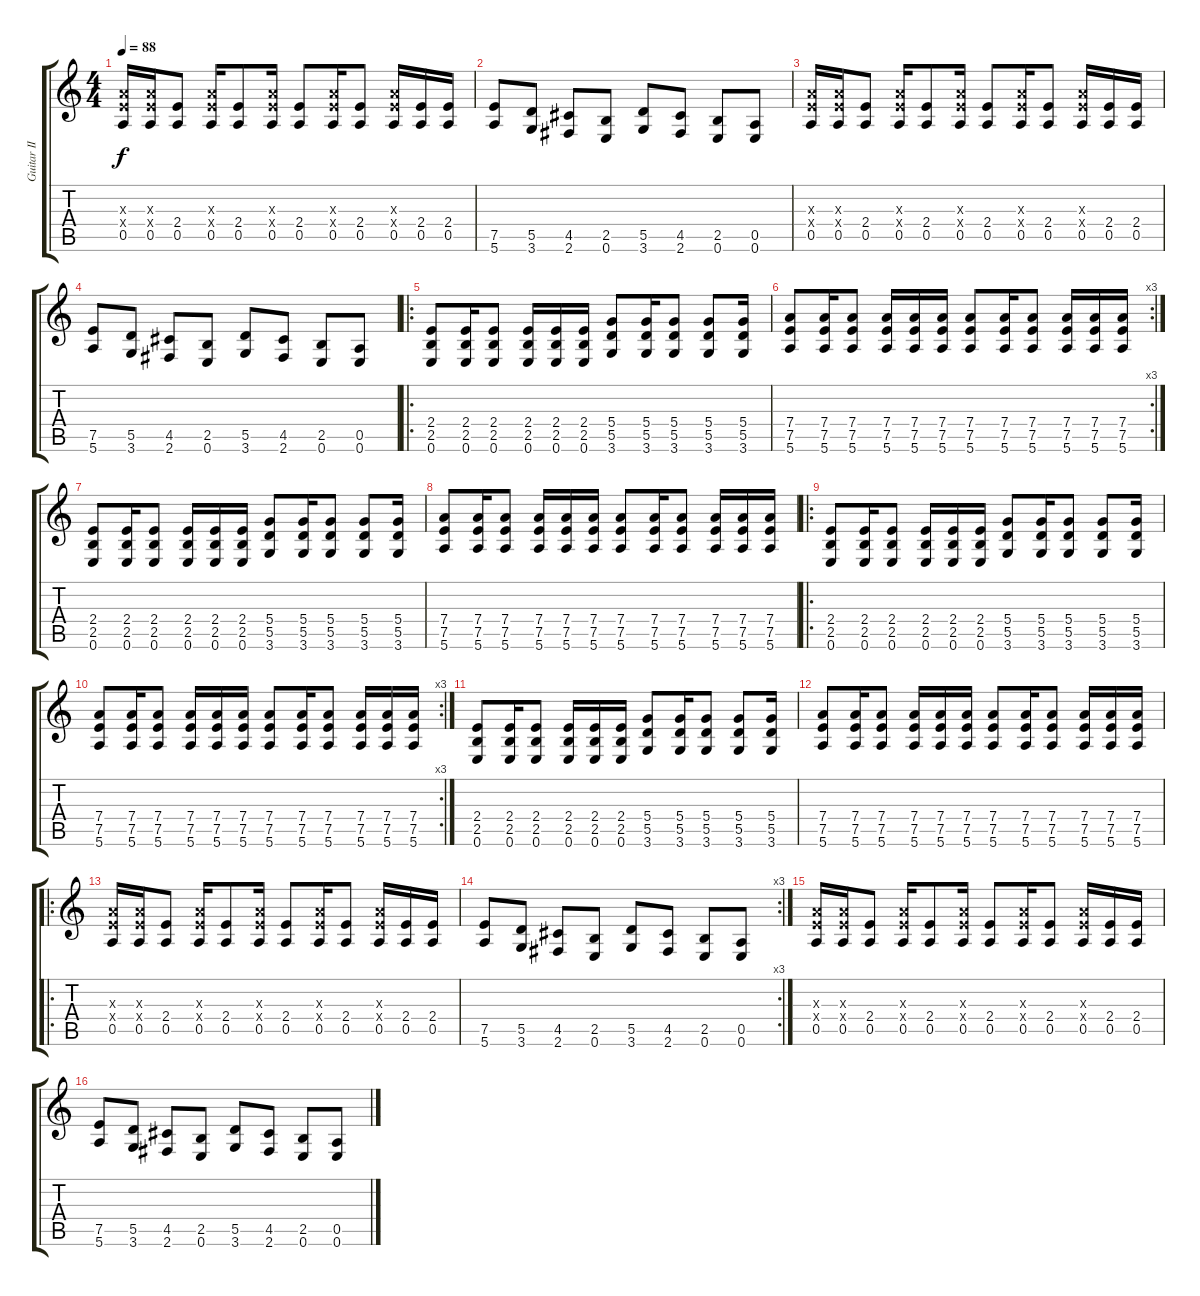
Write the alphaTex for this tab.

\track ("Guitar II" "Guitar II") {instrument distortionguitar}
\staff {score tabs}
\tuning (E4 B3 G3 D3 A2 E2) {hide}
\ts (4 4)
\tempo 88
\clef g2
\ks c
(2.3{x} 2.4{x} 0.5).16{dy f} (2.3{x} 2.4{x} 0.5).16 (2.4 0.5).8 (2.3{x} 2.4{x} 0.5).16 (2.4 0.5).8 (2.3{x} 2.4{x} 0.5).16 (2.4 0.5).8 (2.3{x} 2.4{x} 0.5).16 (2.4 0.5).8 (2.3{x} 2.4{x} 0.5).16 (2.4 0.5).16 (2.4 0.5).16 |
(7.5 5.6).8 (5.5 3.6).8 (4.5 2.6).8 (2.5 0.6).8 (5.5 3.6).8 (4.5 2.6).8 (2.5 0.6).8 (0.5 0.6).8 |
(2.3{x} 2.4{x} 0.5).16 (2.3{x} 2.4{x} 0.5).16 (2.4 0.5).8 (2.3{x} 2.4{x} 0.5).16 (2.4 0.5).8 (2.3{x} 2.4{x} 0.5).16 (2.4 0.5).8 (2.3{x} 2.4{x} 0.5).16 (2.4 0.5).8 (2.3{x} 2.4{x} 0.5).16 (2.4 0.5).16 (2.4 0.5).16 |
(7.5 5.6).8 (5.5 3.6).8 (4.5 2.6).8 (2.5 0.6).8 (5.5 3.6).8 (4.5 2.6).8 (2.5 0.6).8 (0.5 0.6).8 |
\ro
(2.4 2.5 0.6).8 (2.4 2.5 0.6).16 (2.4 2.5 0.6).8 (2.4 2.5 0.6).16 (2.4 2.5 0.6).16 (2.4 2.5 0.6).16 (5.4 5.5 3.6).8 (5.4 5.5 3.6).16 (5.4 5.5 3.6).8 (5.4 5.5 3.6).8 (5.4 5.5 3.6).16 |
\rc 3
(7.4 7.5 5.6).8 (7.4 7.5 5.6).16 (7.4 7.5 5.6).8 (7.4 7.5 5.6).16 (7.4 7.5 5.6).16 (7.4 7.5 5.6).16 (7.4 7.5 5.6).8 (7.4 7.5 5.6).16 (7.4 7.5 5.6).8 (7.4 7.5 5.6).16 (7.4 7.5 5.6).16 (7.4 7.5 5.6).16 |
(2.4 2.5 0.6).8 (2.4 2.5 0.6).16 (2.4 2.5 0.6).8 (2.4 2.5 0.6).16 (2.4 2.5 0.6).16 (2.4 2.5 0.6).16 (5.4 5.5 3.6).8 (5.4 5.5 3.6).16 (5.4 5.5 3.6).8 (5.4 5.5 3.6).8 (5.4 5.5 3.6).16 |
(7.4 7.5 5.6).8 (7.4 7.5 5.6).16 (7.4 7.5 5.6).8 (7.4 7.5 5.6).16 (7.4 7.5 5.6).16 (7.4 7.5 5.6).16 (7.4 7.5 5.6).8 (7.4 7.5 5.6).16 (7.4 7.5 5.6).8 (7.4 7.5 5.6).16 (7.4 7.5 5.6).16 (7.4 7.5 5.6).16 |
\ro
(2.4 2.5 0.6).8 (2.4 2.5 0.6).16 (2.4 2.5 0.6).8 (2.4 2.5 0.6).16 (2.4 2.5 0.6).16 (2.4 2.5 0.6).16 (5.4 5.5 3.6).8 (5.4 5.5 3.6).16 (5.4 5.5 3.6).8 (5.4 5.5 3.6).8 (5.4 5.5 3.6).16 |
\rc 3
(7.4 7.5 5.6).8 (7.4 7.5 5.6).16 (7.4 7.5 5.6).8 (7.4 7.5 5.6).16 (7.4 7.5 5.6).16 (7.4 7.5 5.6).16 (7.4 7.5 5.6).8 (7.4 7.5 5.6).16 (7.4 7.5 5.6).8 (7.4 7.5 5.6).16 (7.4 7.5 5.6).16 (7.4 7.5 5.6).16 |
(2.4 2.5 0.6).8 (2.4 2.5 0.6).16 (2.4 2.5 0.6).8 (2.4 2.5 0.6).16 (2.4 2.5 0.6).16 (2.4 2.5 0.6).16 (5.4 5.5 3.6).8 (5.4 5.5 3.6).16 (5.4 5.5 3.6).8 (5.4 5.5 3.6).8 (5.4 5.5 3.6).16 |
(7.4 7.5 5.6).8 (7.4 7.5 5.6).16 (7.4 7.5 5.6).8 (7.4 7.5 5.6).16 (7.4 7.5 5.6).16 (7.4 7.5 5.6).16 (7.4 7.5 5.6).8 (7.4 7.5 5.6).16 (7.4 7.5 5.6).8 (7.4 7.5 5.6).16 (7.4 7.5 5.6).16 (7.4 7.5 5.6).16 |
\ro
(2.3{x} 2.4{x} 0.5).16 (2.3{x} 2.4{x} 0.5).16 (2.4 0.5).8 (2.3{x} 2.4{x} 0.5).16 (2.4 0.5).8 (2.3{x} 2.4{x} 0.5).16 (2.4 0.5).8 (2.3{x} 2.4{x} 0.5).16 (2.4 0.5).8 (2.3{x} 2.4{x} 0.5).16 (2.4 0.5).16 (2.4 0.5).16 |
\rc 3
(7.5 5.6).8 (5.5 3.6).8 (4.5 2.6).8 (2.5 0.6).8 (5.5 3.6).8 (4.5 2.6).8 (2.5 0.6).8 (0.5 0.6).8 |
(2.3{x} 2.4{x} 0.5).16 (2.3{x} 2.4{x} 0.5).16 (2.4 0.5).8 (2.3{x} 2.4{x} 0.5).16 (2.4 0.5).8 (2.3{x} 2.4{x} 0.5).16 (2.4 0.5).8 (2.3{x} 2.4{x} 0.5).16 (2.4 0.5).8 (2.3{x} 2.4{x} 0.5).16 (2.4 0.5).16 (2.4 0.5).16 |
(7.5 5.6).8 (5.5 3.6).8 (4.5 2.6).8 (2.5 0.6).8 (5.5 3.6).8 (4.5 2.6).8 (2.5 0.6).8 (0.5 0.6).8
